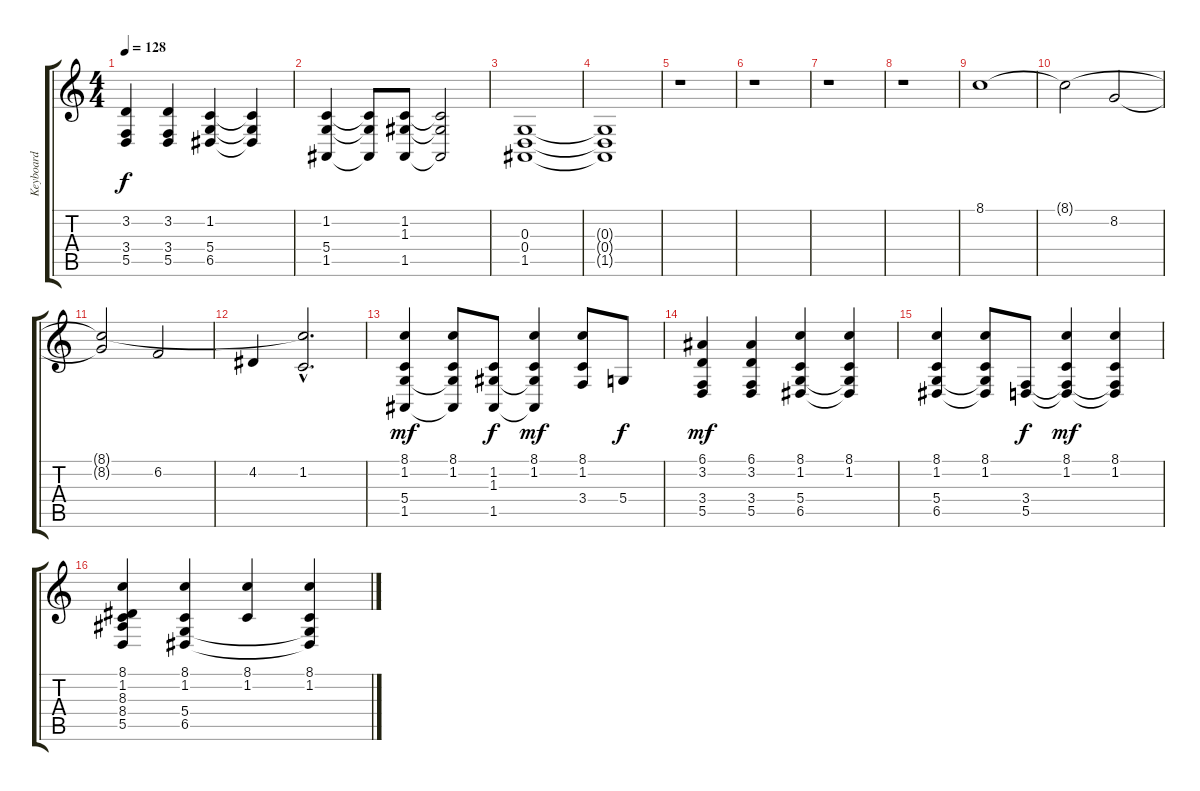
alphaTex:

\track ("Keyboard" "Keyboard") {instrument synthstrings1}
\staff {score tabs}
\tuning (E4 B3 G3 D3 A2 E2) {hide}
\ts (4 4)
\tempo 128
\clef g2
\ks c
(3.2 3.4 5.5).4{dy f} (3.2 3.4 5.5).4 (1.2 5.4 6.5).4 (1.2{t} 5.4{t} 6.5{t}).4 |
(1.2 5.4 1.5).4 (1.2{t} 5.4{t} 1.5{t}).8 (1.2 1.3 1.5).8{instrument synthstrings1} (1.2{t} 1.3{t} 1.5{t}).2 |
(0.3 0.4 1.5).1 |
(0.3{t} 0.4{t} 1.5{t}).1 |
r.1 |
r.1 |
r.1 |
r.1 |
8.1.1 |
8.1{t}.2 8.2.2 |
(8.1{t} 8.2{t}).2 6.2.2 |
4.2.4 (8.1{hac t} 1.2{hac}).2{d} |
(8.1 1.2 5.4 1.5).4{dy mf instrument acousticgrandpiano} (8.1 1.2 5.4{t} 1.5{t}).8 (1.2 1.3 1.5).8{dy f} (8.1 1.2 1.3{t} 1.5{t}).4{dy mf} (8.1 1.2 3.4).8 5.4.8{dy f} |
(6.1 3.2 3.4 5.5).4{dy mf} (6.1 3.2 3.4 5.5).4 (8.1 1.2 5.4 6.5).4 (8.1 1.2 5.4{t} 6.5{t}).4 |
(8.1 1.2 5.4 6.5).4 (8.1 1.2 5.4{t} 6.5{t}).8 (3.4 5.5).8{dy f} (8.1 1.2 3.4{t} 5.5{t}).4{dy mf} (8.1 1.2 3.4{t} 5.5{t}).4 |
(8.1 1.2 8.3 8.4 5.5).4 (8.1 1.2 5.4 6.5).4 (8.1 1.2).4 (8.1 1.2 5.4{t} 6.5{t}).4
